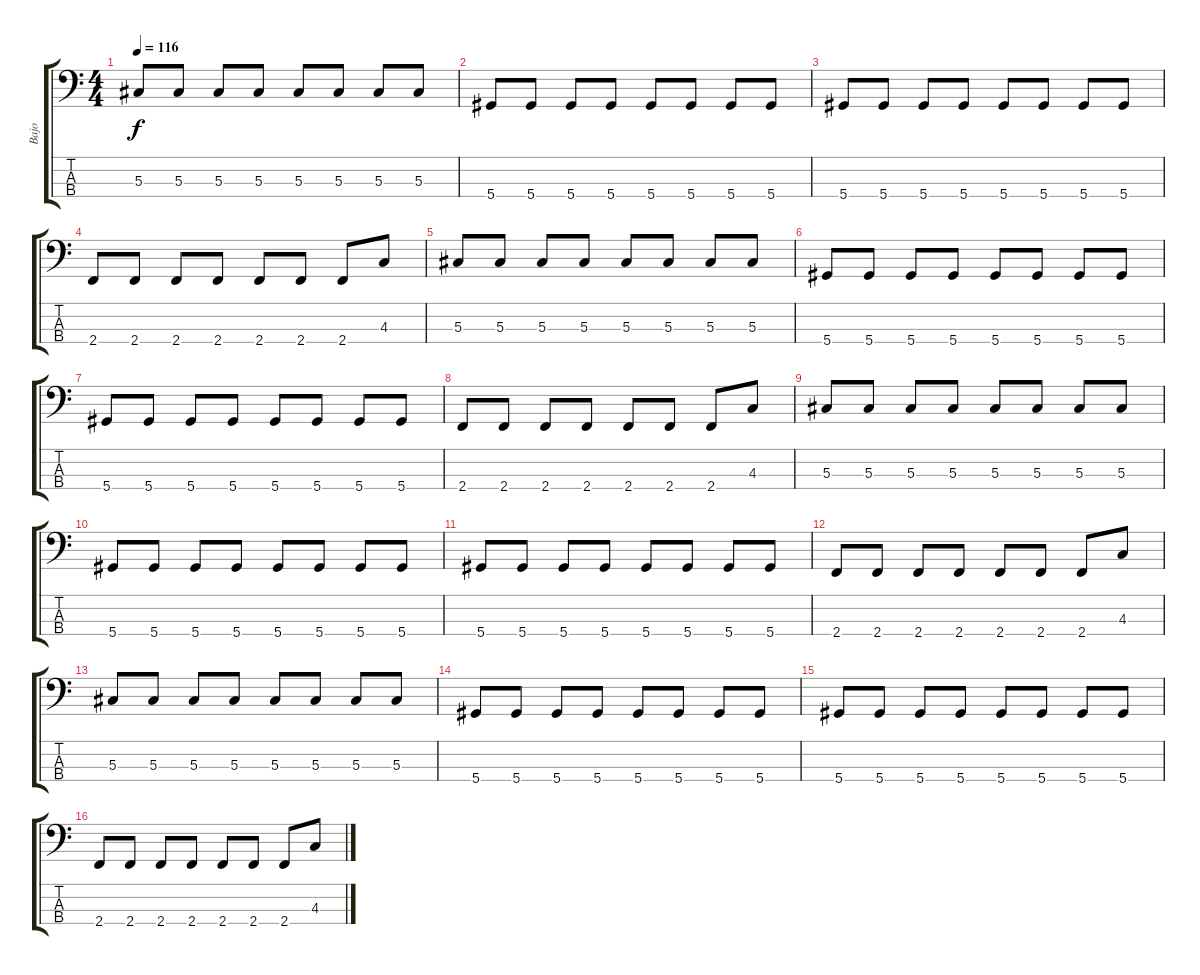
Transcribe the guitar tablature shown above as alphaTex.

\track ("Bajo" "Bajo") {instrument electricbasspick}
\staff {score tabs}
\tuning (Gb2 Db2 Ab1 Eb1) {hide}
\ts (4 4)
\tempo 116
\clef f4
\ks c
5.3.8{dy f} 5.3.8 5.3.8 5.3.8 5.3.8 5.3.8 5.3.8 5.3.8 |
5.4.8 5.4.8 5.4.8 5.4.8 5.4.8 5.4.8 5.4.8 5.4.8 |
5.4.8 5.4.8 5.4.8 5.4.8 5.4.8 5.4.8 5.4.8 5.4.8 |
2.4.8 2.4.8 2.4.8 2.4.8 2.4.8 2.4.8 2.4.8 4.3.8 |
5.3.8 5.3.8 5.3.8 5.3.8 5.3.8 5.3.8 5.3.8 5.3.8 |
5.4.8 5.4.8 5.4.8 5.4.8 5.4.8 5.4.8 5.4.8 5.4.8 |
5.4.8 5.4.8 5.4.8 5.4.8 5.4.8 5.4.8 5.4.8 5.4.8 |
2.4.8 2.4.8 2.4.8 2.4.8 2.4.8 2.4.8 2.4.8 4.3.8 |
5.3.8 5.3.8 5.3.8 5.3.8 5.3.8 5.3.8 5.3.8 5.3.8 |
5.4.8 5.4.8 5.4.8 5.4.8 5.4.8 5.4.8 5.4.8 5.4.8 |
5.4.8 5.4.8 5.4.8 5.4.8 5.4.8 5.4.8 5.4.8 5.4.8 |
2.4.8 2.4.8 2.4.8 2.4.8 2.4.8 2.4.8 2.4.8 4.3.8 |
5.3.8 5.3.8 5.3.8 5.3.8 5.3.8 5.3.8 5.3.8 5.3.8 |
5.4.8{volume 1} 5.4.8 5.4.8 5.4.8 5.4.8 5.4.8 5.4.8 5.4.8 |
5.4.8 5.4.8 5.4.8 5.4.8 5.4.8 5.4.8 5.4.8 5.4.8 |
2.4.8 2.4.8 2.4.8 2.4.8 2.4.8 2.4.8 2.4.8 4.3.8
